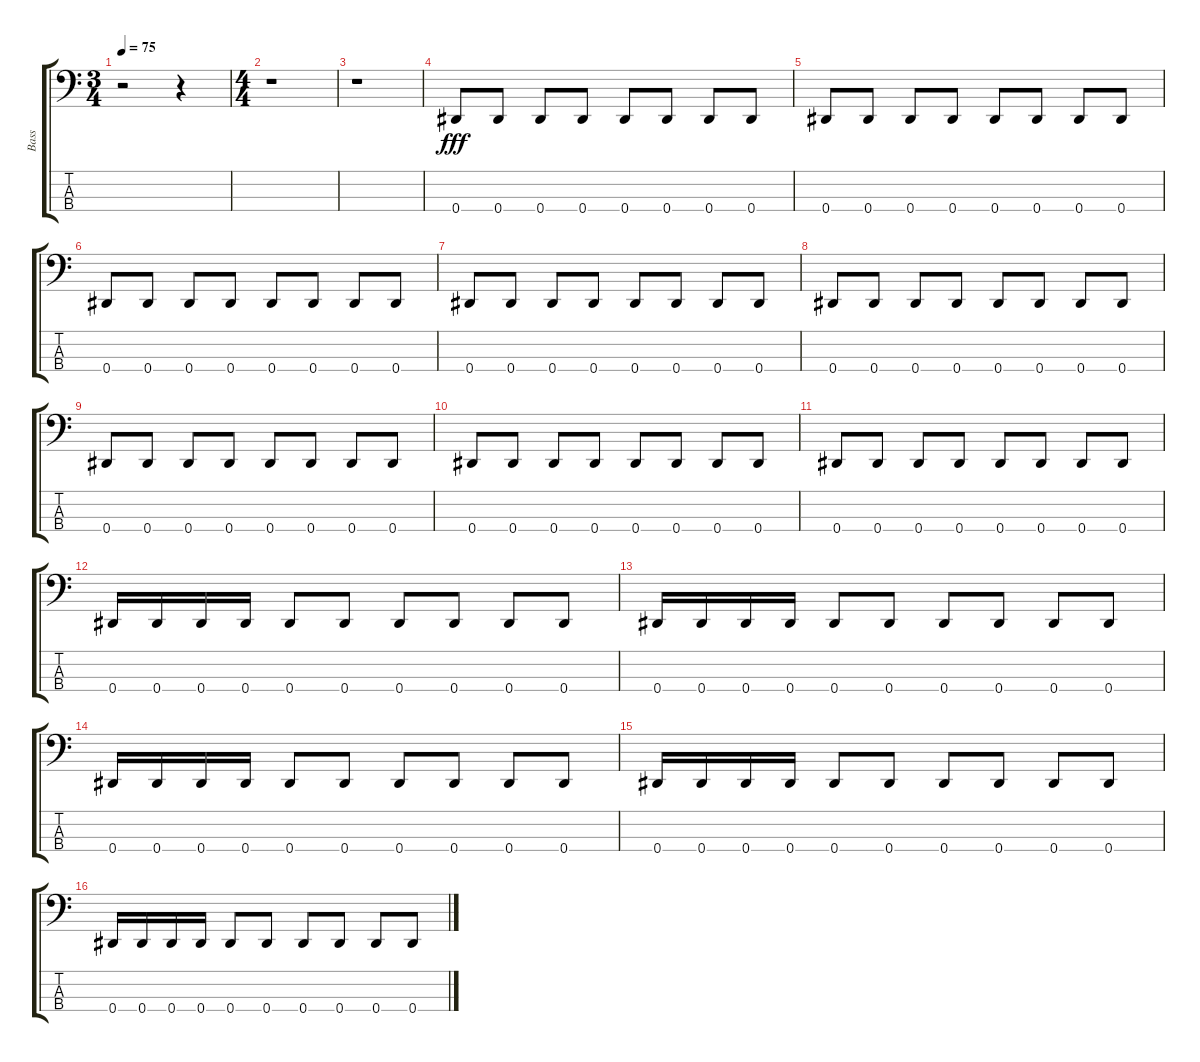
\track ("Bass" "Bass") {instrument electricbassfinger}
\staff {score tabs}
\tuning (Gb2 Db2 Ab1 Eb1) {hide}
\ts (3 4)
\tempo 75
\clef f4
\ks c
r.2{dy fff instrument electricbassfinger} r.4 |
\ts (4 4)
r.1 |
r.1 |
0.4.8 0.4.8 0.4.8 0.4.8 0.4.8 0.4.8 0.4.8 0.4.8 |
0.4.8 0.4.8 0.4.8 0.4.8 0.4.8 0.4.8 0.4.8 0.4.8 |
0.4.8 0.4.8 0.4.8 0.4.8 0.4.8 0.4.8 0.4.8 0.4.8 |
0.4.8 0.4.8 0.4.8 0.4.8 0.4.8 0.4.8 0.4.8 0.4.8 |
0.4.8 0.4.8 0.4.8 0.4.8 0.4.8 0.4.8 0.4.8 0.4.8 |
0.4.8 0.4.8 0.4.8 0.4.8 0.4.8 0.4.8 0.4.8 0.4.8 |
0.4.8 0.4.8 0.4.8 0.4.8 0.4.8 0.4.8 0.4.8 0.4.8 |
0.4.8 0.4.8 0.4.8 0.4.8 0.4.8 0.4.8 0.4.8 0.4.8 |
0.4.16 0.4.16 0.4.16 0.4.16 0.4.8 0.4.8 0.4.8 0.4.8 0.4.8 0.4.8 |
0.4.16 0.4.16 0.4.16 0.4.16 0.4.8 0.4.8 0.4.8 0.4.8 0.4.8 0.4.8 |
0.4.16 0.4.16 0.4.16 0.4.16 0.4.8 0.4.8 0.4.8 0.4.8 0.4.8 0.4.8 |
0.4.16 0.4.16 0.4.16 0.4.16 0.4.8 0.4.8 0.4.8 0.4.8 0.4.8 0.4.8 |
0.4.16 0.4.16 0.4.16 0.4.16 0.4.8 0.4.8 0.4.8 0.4.8 0.4.8 0.4.8
